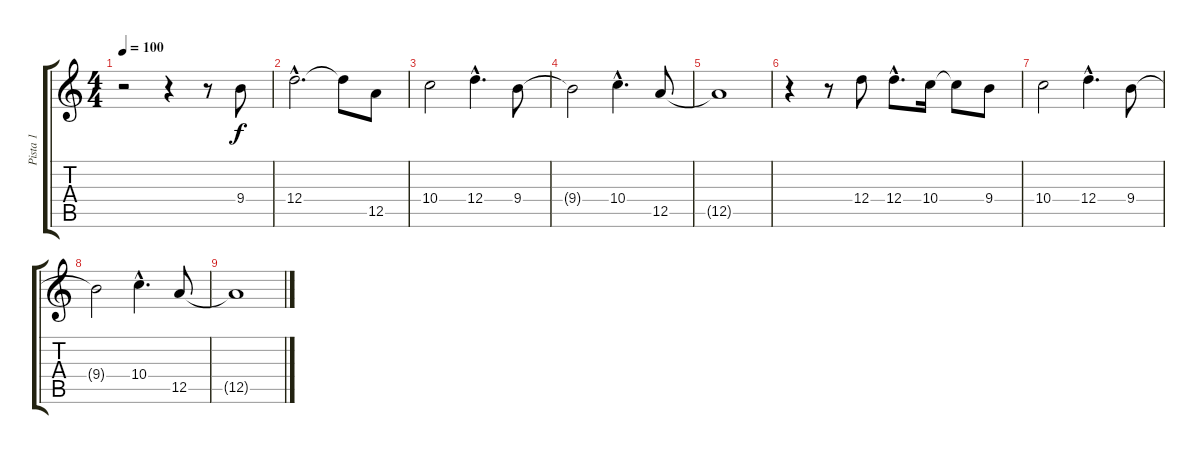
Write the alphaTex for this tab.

\track ("Pista 1" "Pista 1") {instrument acousticguitarnylon}
\staff {score tabs}
\tuning (E4 B3 G3 D3 A2 E2) {hide}
\ts (4 4)
\tempo 100
\clef g2
\ks c
r.2{dy f instrument acousticguitarnylon} r.4 r.8 9.4.8 |
12.4{hac}.2{d} 12.4{t}.8 12.5.8 |
10.4.2 12.4{hac}.4{d} 9.4.8 |
9.4{t}.2 10.4{hac}.4{d} 12.5.8 |
12.5{t}.1 |
r.4 r.8 12.4.8 12.4{hac}.8{d} 10.4.16 10.4{t}.8 9.4.8 |
10.4.2 12.4{hac}.4{d} 9.4.8 |
9.4{t}.2 10.4{hac}.4{d} 12.5.8 |
12.5{t}.1
